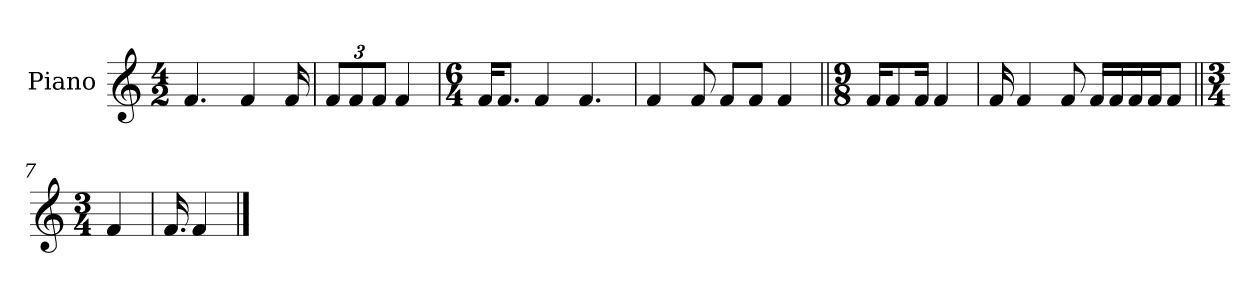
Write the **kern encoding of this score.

**kern
*part1
*staff1
*I"Piano
*I'Pno.
*clefG2
*k[]
*M4/2
=1
4.f/
4f/
16f/
=2
*Xbrackettup
12f/L
12f/
12f/J
4f/
=3
*M6/4
16f/KL
8.f/J
4f/
4.f/
=4
4f/
8f/
8f/L
8f/J
4f/
=5||
*M9/8
16f/KL
8f/
16f/Jk
4f/
=6
16f/
4f/
8f/
16f/LL
16f/
16f/
16f/J
8f/J
=7||
*M3/4
4f/
=8
16.f/
4f/
==
*-
